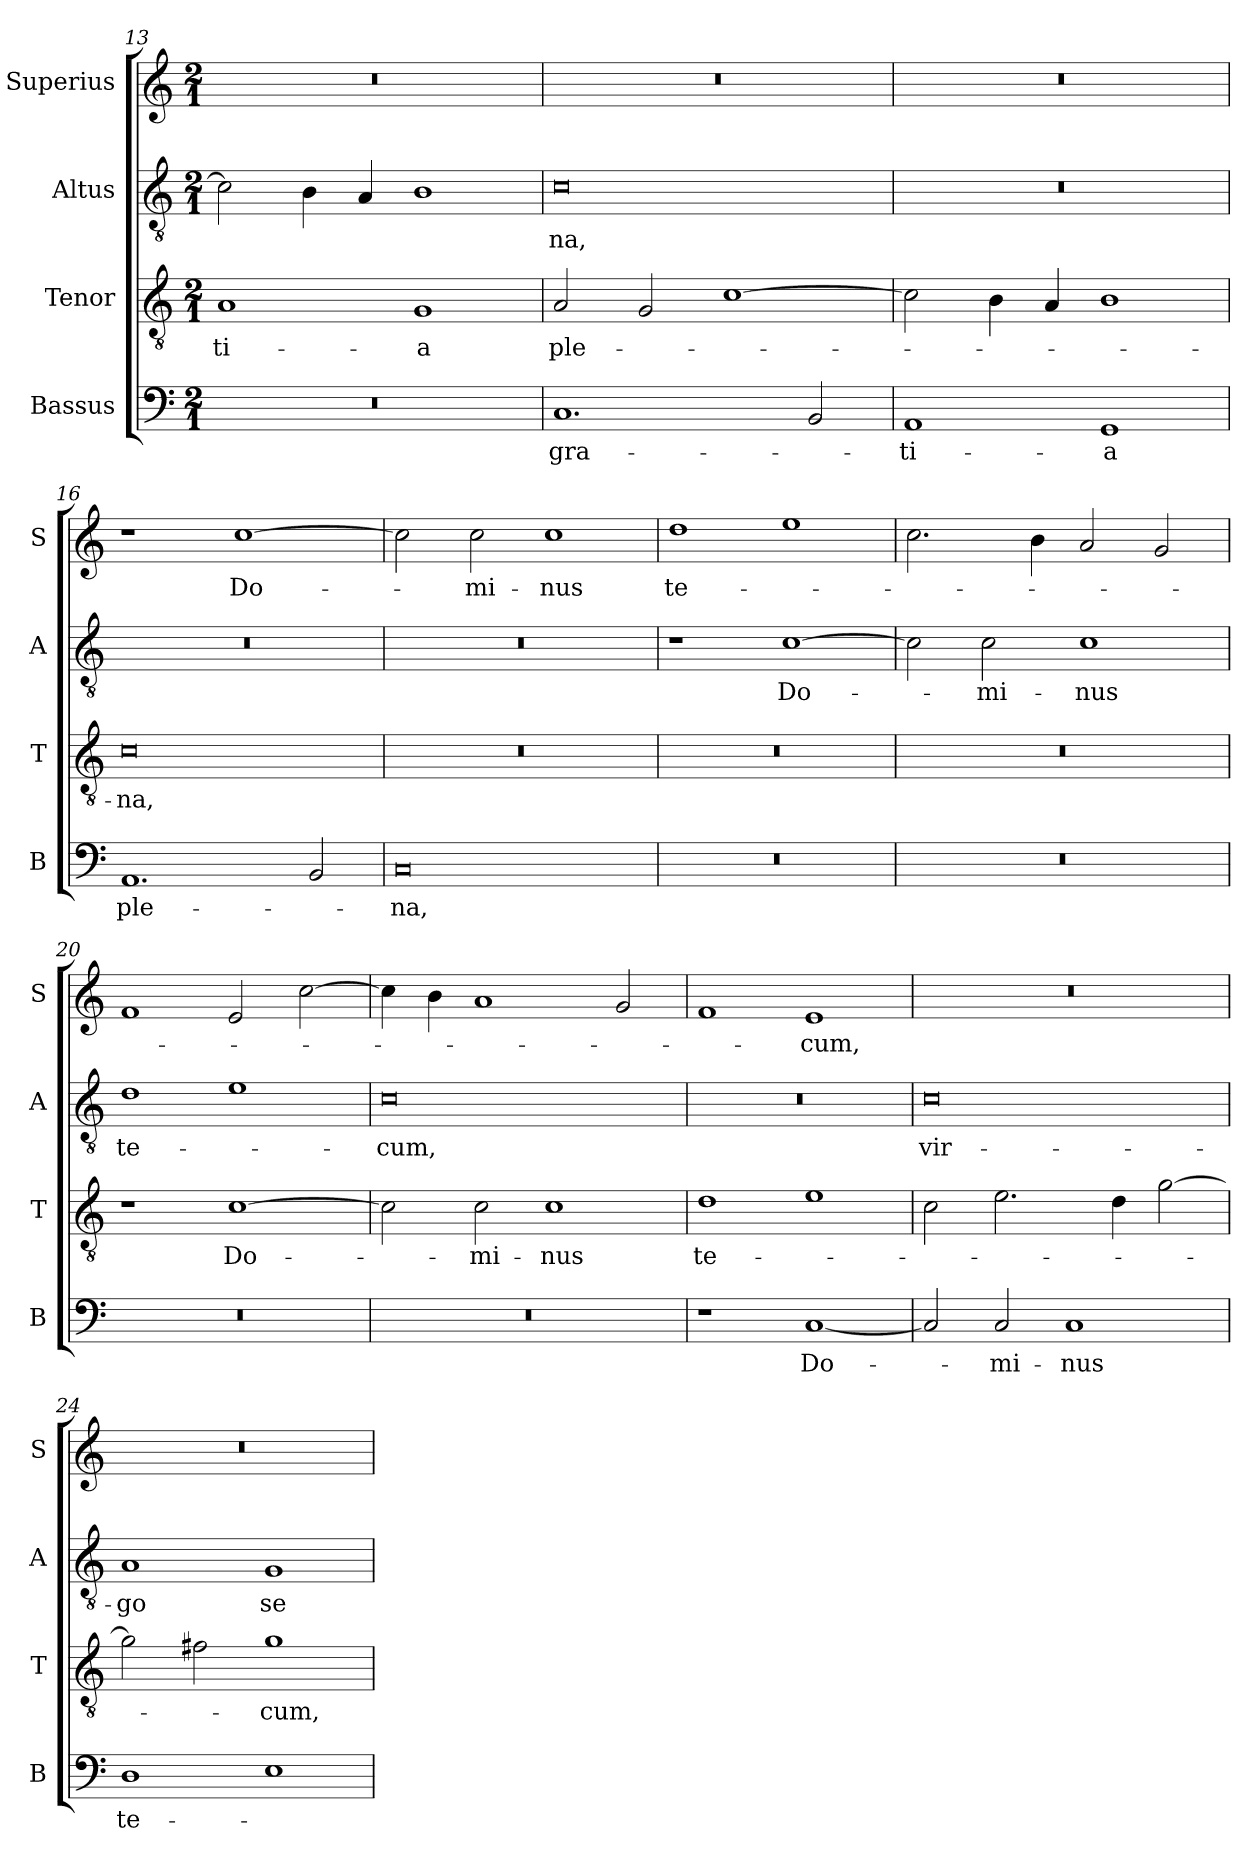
**kern	**text	**kern	**text	**kern	**text	**kern	**text
*part4	*part4	*part3	*part3	*part2	*part2	*part1	*part1
*staff4	*staff4	*staff3	*staff3	*staff2	*staff2	*staff1	*staff1
*I"Bassus	*	*I"Tenor	*	*I"Altus	*	*I"Superius	*
*I'B	*	*I'T	*	*I'A	*	*I'S	*
*clefF4	*	*clefGv2	*	*clefGv2	*	*clefG2	*
*k[]	*	*k[]	*	*k[]	*	*k[]	*
*M2/1	*	*M2/1	*	*M2/1	*	*M2/1	*
=13	=13	=13	=13	=13	=13	=13	=13
0r	.	1A	-ti-	2c\]	.	0r	.
.	.	.	.	4B\	.	.	.
.	.	.	.	4A/	.	.	.
.	.	1G	-a	1B	.	.	.
=14	=14	=14	=14	=14	=14	=14	=14
1.C	gra-	2A/	ple-	0c	-na,	0r	.
.	.	2G/	.	.	.	.	.
.	.	[1c	.	.	.	.	.
2BB/	.	.	.	.	.	.	.
=15	=15	=15	=15	=15	=15	=15	=15
1AA	-ti-	2c\]	.	0r	.	0r	.
.	.	4B\	.	.	.	.	.
.	.	4A/	.	.	.	.	.
1GG	-a	1B	.	.	.	.	.
=16	=16	=16	=16	=16	=16	=16	=16
1.AA	ple-	0c	-na,	0r	.	1r	.
.	.	.	.	.	.	[1cc	Do-
2BB/	.	.	.	.	.	.	.
=17	=17	=17	=17	=17	=17	=17	=17
0C	-na,	0r	.	0r	.	2cc\]	.
.	.	.	.	.	.	2cc\	-mi-
.	.	.	.	.	.	1cc	-nus
=18	=18	=18	=18	=18	=18	=18	=18
0r	.	0r	.	1r	.	1dd	te-
.	.	.	.	[1c	Do-	1ee	.
=19	=19	=19	=19	=19	=19	=19	=19
0r	.	0r	.	2c\]	.	2.cc\	.
.	.	.	.	2c\	-mi-	.	.
.	.	.	.	.	.	4b\	.
.	.	.	.	1c	-nus	2a/	.
.	.	.	.	.	.	2g/	.
=20	=20	=20	=20	=20	=20	=20	=20
0r	.	1r	.	1d	te-	1f	.
.	.	[1c	Do-	1e	.	2e/	.
.	.	.	.	.	.	[2cc\	.
=21	=21	=21	=21	=21	=21	=21	=21
0r	.	2c\]	.	0c	-cum,	4cc\]	.
.	.	.	.	.	.	4b\	.
.	.	2c\	-mi-	.	.	1a	.
.	.	1c	-nus	.	.	.	.
.	.	.	.	.	.	2g/	.
=22	=22	=22	=22	=22	=22	=22	=22
1r	.	1d	te-	0r	.	1f	.
[1C	Do-	1e	.	.	.	1e	-cum,
=23	=23	=23	=23	=23	=23	=23	=23
2C/]	.	2c\	.	0c	vir-	0r	.
2C/	-mi-	2.e\	.	.	.	.	.
1C	-nus	.	.	.	.	.	.
.	.	4d\	.	.	.	.	.
.	.	[2g\	.	.	.	.	.
=24	=24	=24	=24	=24	=24	=24	=24
1D	te-	2g\]	.	1A	-go	0r	.
.	.	2f#X\	.	.	.	.	.
1E	.	1g	-cum,	1G	se-	.	.
=	=	=	=	=	=	=	=
*-	*-	*-	*-	*-	*-	*-	*-
